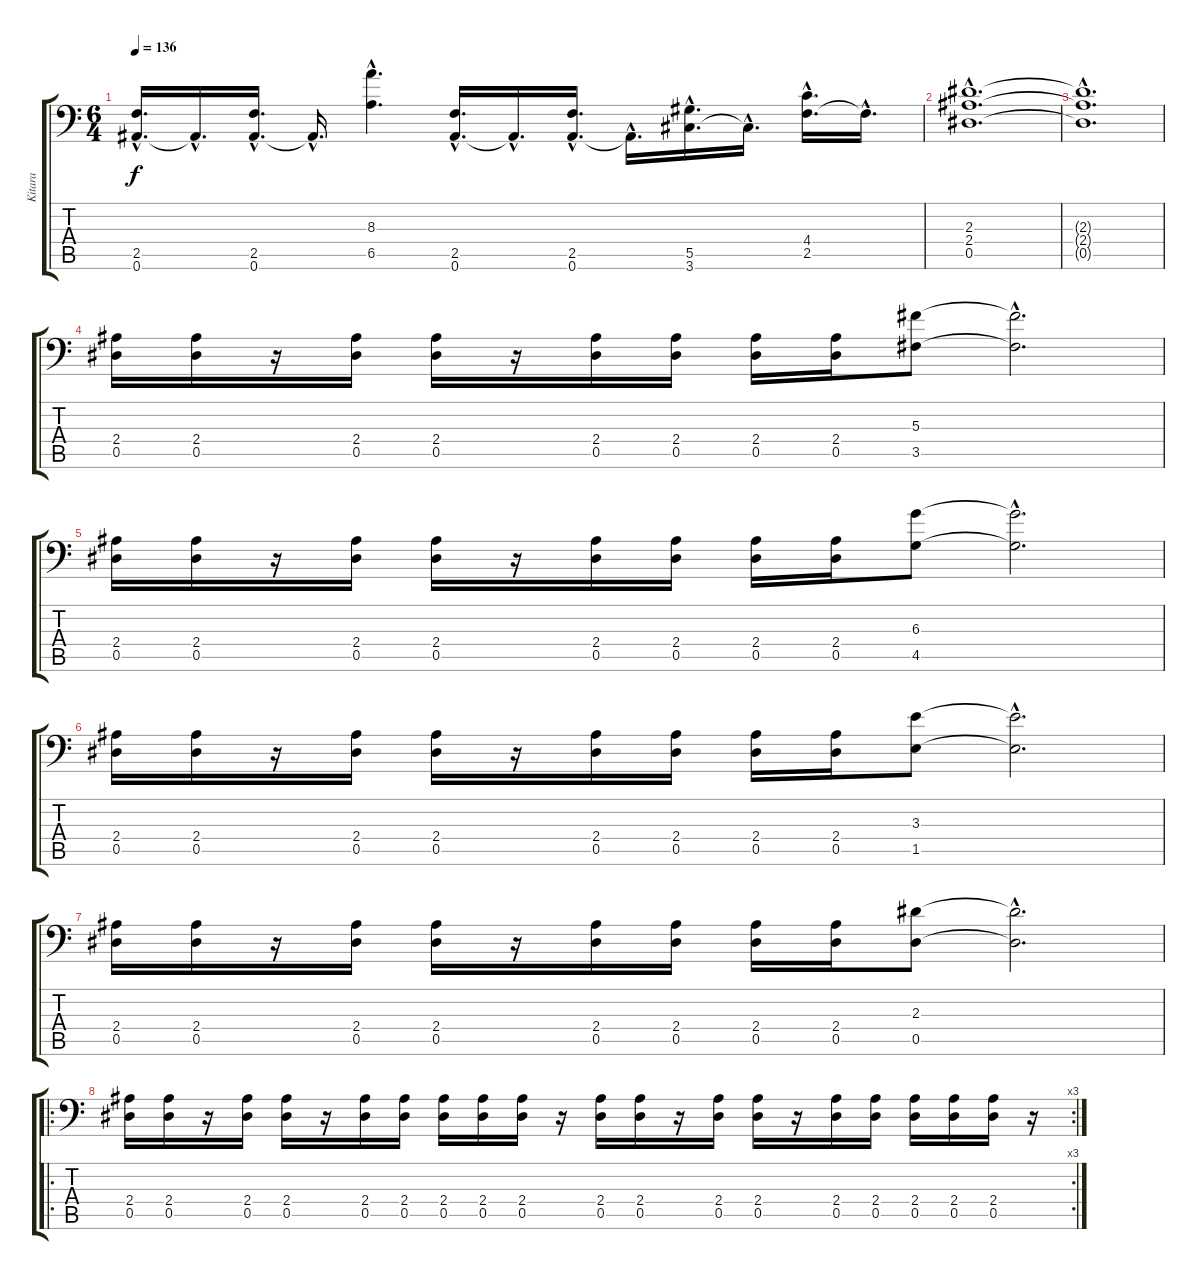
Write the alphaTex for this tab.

\track ("Kitara" "Kitara") {instrument distortionguitar}
\staff {score tabs}
\tuning (Bb3 F3 Db3 Ab2 Eb2 Bb1) {hide}
\ts (6 4)
\tempo 136
\clef f4
\ks c
(2.5{hac} 0.6{hac}).16{d dy f} 0.6{hac t}.16{d} (2.5{hac} 0.6{hac}).16{d} 0.6{hac t}.16{d} (8.3{hac} 6.5{hac}).4{d} (2.5{hac} 0.6{hac}).16{d} 0.6{hac t}.16{d} (2.5{hac} 0.6{hac}).16{d} 0.6{hac t}.16{d} (5.5{hac} 3.6{hac}).16{d} 3.6{hac t}.16{d} (4.4{hac} 2.5{hac}).16{d} 2.5{hac t}.16{d} |
(2.3{hac} 2.4{hac} 0.5{hac}).1{d} |
(2.3{hac t} 2.4{hac t} 0.5{hac t}).1{d} |
(2.4 0.5).16 (2.4 0.5).16 r.16 (2.4 0.5).16 (2.4 0.5).16 r.16 (2.4 0.5).16 (2.4 0.5).16 (2.4 0.5).16 (2.4 0.5).16 (5.3 3.5).8 (5.3{hac t} 3.5{hac t}).2{d} |
(2.4 0.5).16 (2.4 0.5).16 r.16 (2.4 0.5).16 (2.4 0.5).16 r.16 (2.4 0.5).16 (2.4 0.5).16 (2.4 0.5).16 (2.4 0.5).16 (6.3 4.5).8 (6.3{hac t} 4.5{hac t}).2{d} |
(2.4 0.5).16 (2.4 0.5).16 r.16 (2.4 0.5).16 (2.4 0.5).16 r.16 (2.4 0.5).16 (2.4 0.5).16 (2.4 0.5).16 (2.4 0.5).16 (3.3 1.5).8 (3.3{hac t} 1.5{hac t}).2{d} |
(2.4 0.5).16 (2.4 0.5).16 r.16 (2.4 0.5).16 (2.4 0.5).16 r.16 (2.4 0.5).16 (2.4 0.5).16 (2.4 0.5).16 (2.4 0.5).16 (2.3 0.5).8 (2.3{hac t} 0.5{hac t}).2{d} |
\ro
\rc 3
(2.4 0.5).16 (2.4 0.5).16 r.16 (2.4 0.5).16 (2.4 0.5).16 r.16 (2.4 0.5).16 (2.4 0.5).16 (2.4 0.5).16 (2.4 0.5).16 (2.4 0.5).16 r.16 (2.4 0.5).16 (2.4 0.5).16 r.16 (2.4 0.5).16 (2.4 0.5).16 r.16 (2.4 0.5).16 (2.4 0.5).16 (2.4 0.5).16 (2.4 0.5).16 (2.4 0.5).16 r.16
